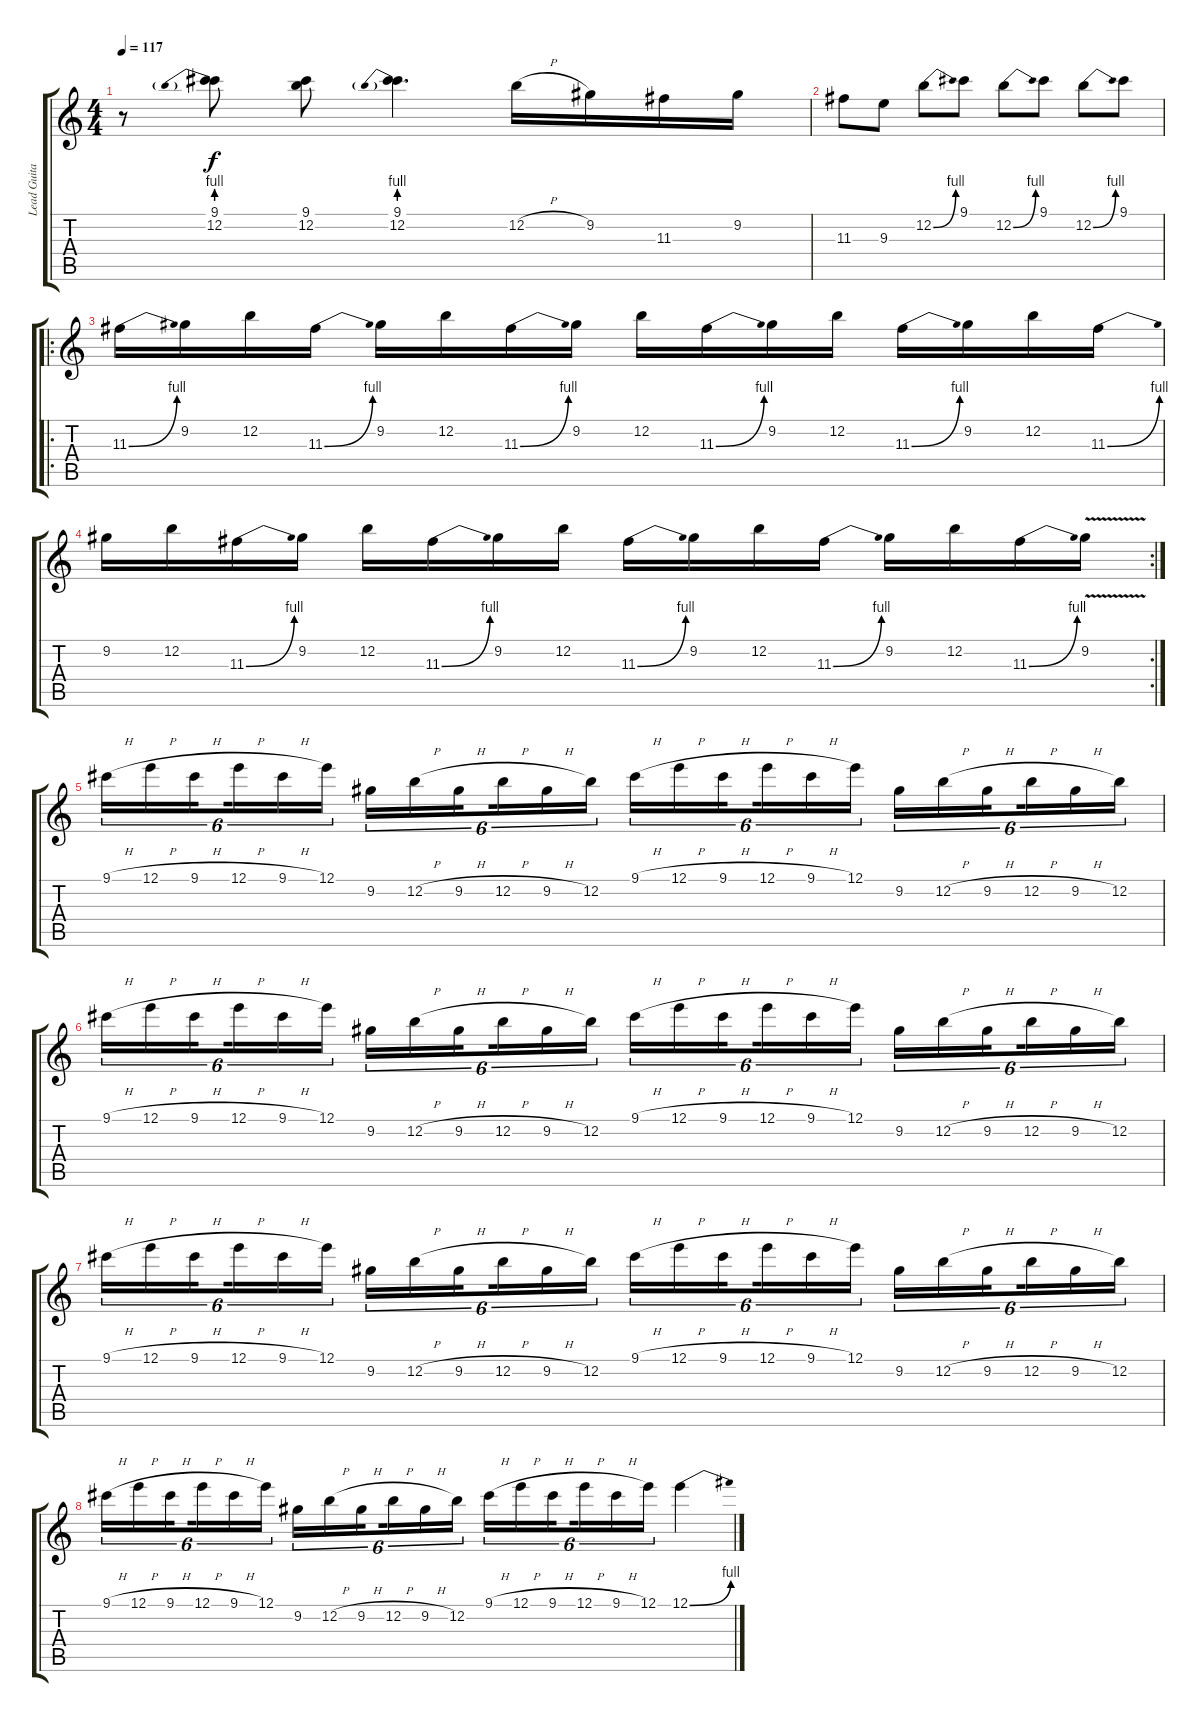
\track ("Lead Guitar" "Lead Guita") {instrument distortionguitar}
\staff {score tabs}
\tuning (E4 B3 G3 D3 A2 E2) {hide}
\ts (4 4)
\tempo 117
\clef g2
\ks c
r.8{dy f} (9.1 12.2{be (prebend 0 4 60 4)}).8 (9.1 12.2).8 (9.1 12.2{be (prebend 0 4 60 4)}).4{d} 12.2{h}.16 9.2.16 11.3.16 9.2.16 |
11.3.8 9.3.8 12.2{be (bend 0 0 60 4)}.8 9.1.8 12.2{be (bend 0 0 60 4)}.8 9.1.8 12.2{be (bend 0 0 60 4)}.8 9.1.8 |
\ro
11.3{be (bend 0 0 60 4)}.16 9.2.16 12.2.16 11.3{be (bend 0 0 60 4)}.16 9.2.16 12.2.16 11.3{be (bend 0 0 60 4)}.16 9.2.16 12.2.16 11.3{be (bend 0 0 60 4)}.16 9.2.16 12.2.16 11.3{be (bend 0 0 60 4)}.16 9.2.16 12.2.16 11.3{be (bend 0 0 60 4)}.16 |
\rc 2
9.2.16 12.2.16 11.3{be (bend 0 0 60 4)}.16 9.2.16 12.2.16 11.3{be (bend 0 0 60 4)}.16 9.2.16 12.2.16 11.3{be (bend 0 0 60 4)}.16 9.2.16 12.2.16 11.3{be (bend 0 0 60 4)}.16 9.2.16 12.2.16 11.3{be (bend 0 0 60 4)}.16 9.2{v}.16 |
9.1{h}.16{tu (6 4)} 12.1{h}.16{tu (6 4)} 9.1{h}.16{tu (6 4) beam splitsecondary} 12.1{h}.16{tu (6 4)} 9.1{h}.16{tu (6 4)} 12.1.16{tu (6 4)} 9.2.16{tu (6 4)} 12.2{h}.16{tu (6 4)} 9.2{h}.16{tu (6 4) beam splitsecondary} 12.2{h}.16{tu (6 4)} 9.2{h}.16{tu (6 4)} 12.2.16{tu (6 4)} 9.1{h}.16{tu (6 4)} 12.1{h}.16{tu (6 4)} 9.1{h}.16{tu (6 4) beam splitsecondary} 12.1{h}.16{tu (6 4)} 9.1{h}.16{tu (6 4)} 12.1.16{tu (6 4)} 9.2.16{tu (6 4)} 12.2{h}.16{tu (6 4)} 9.2{h}.16{tu (6 4) beam splitsecondary} 12.2{h}.16{tu (6 4)} 9.2{h}.16{tu (6 4)} 12.2.16{tu (6 4)} |
9.1{h}.16{tu (6 4)} 12.1{h}.16{tu (6 4)} 9.1{h}.16{tu (6 4) beam splitsecondary} 12.1{h}.16{tu (6 4)} 9.1{h}.16{tu (6 4)} 12.1.16{tu (6 4)} 9.2.16{tu (6 4)} 12.2{h}.16{tu (6 4)} 9.2{h}.16{tu (6 4) beam splitsecondary} 12.2{h}.16{tu (6 4)} 9.2{h}.16{tu (6 4)} 12.2.16{tu (6 4)} 9.1{h}.16{tu (6 4)} 12.1{h}.16{tu (6 4)} 9.1{h}.16{tu (6 4) beam splitsecondary} 12.1{h}.16{tu (6 4)} 9.1{h}.16{tu (6 4)} 12.1.16{tu (6 4)} 9.2.16{tu (6 4)} 12.2{h}.16{tu (6 4)} 9.2{h}.16{tu (6 4) beam splitsecondary} 12.2{h}.16{tu (6 4)} 9.2{h}.16{tu (6 4)} 12.2.16{tu (6 4)} |
9.1{h}.16{tu (6 4)} 12.1{h}.16{tu (6 4)} 9.1{h}.16{tu (6 4) beam splitsecondary} 12.1{h}.16{tu (6 4)} 9.1{h}.16{tu (6 4)} 12.1.16{tu (6 4)} 9.2.16{tu (6 4)} 12.2{h}.16{tu (6 4)} 9.2{h}.16{tu (6 4) beam splitsecondary} 12.2{h}.16{tu (6 4)} 9.2{h}.16{tu (6 4)} 12.2.16{tu (6 4)} 9.1{h}.16{tu (6 4)} 12.1{h}.16{tu (6 4)} 9.1{h}.16{tu (6 4) beam splitsecondary} 12.1{h}.16{tu (6 4)} 9.1{h}.16{tu (6 4)} 12.1.16{tu (6 4)} 9.2.16{tu (6 4)} 12.2{h}.16{tu (6 4)} 9.2{h}.16{tu (6 4) beam splitsecondary} 12.2{h}.16{tu (6 4)} 9.2{h}.16{tu (6 4)} 12.2.16{tu (6 4)} |
9.1{h}.16{tu (6 4)} 12.1{h}.16{tu (6 4)} 9.1{h}.16{tu (6 4) beam splitsecondary} 12.1{h}.16{tu (6 4)} 9.1{h}.16{tu (6 4)} 12.1.16{tu (6 4)} 9.2.16{tu (6 4)} 12.2{h}.16{tu (6 4)} 9.2{h}.16{tu (6 4) beam splitsecondary} 12.2{h}.16{tu (6 4)} 9.2{h}.16{tu (6 4)} 12.2.16{tu (6 4)} 9.1{h}.16{tu (6 4)} 12.1{h}.16{tu (6 4)} 9.1{h}.16{tu (6 4) beam splitsecondary} 12.1{h}.16{tu (6 4)} 9.1{h}.16{tu (6 4)} 12.1.16{tu (6 4)} 12.1{be (bend 0 0 60 4)}.4
